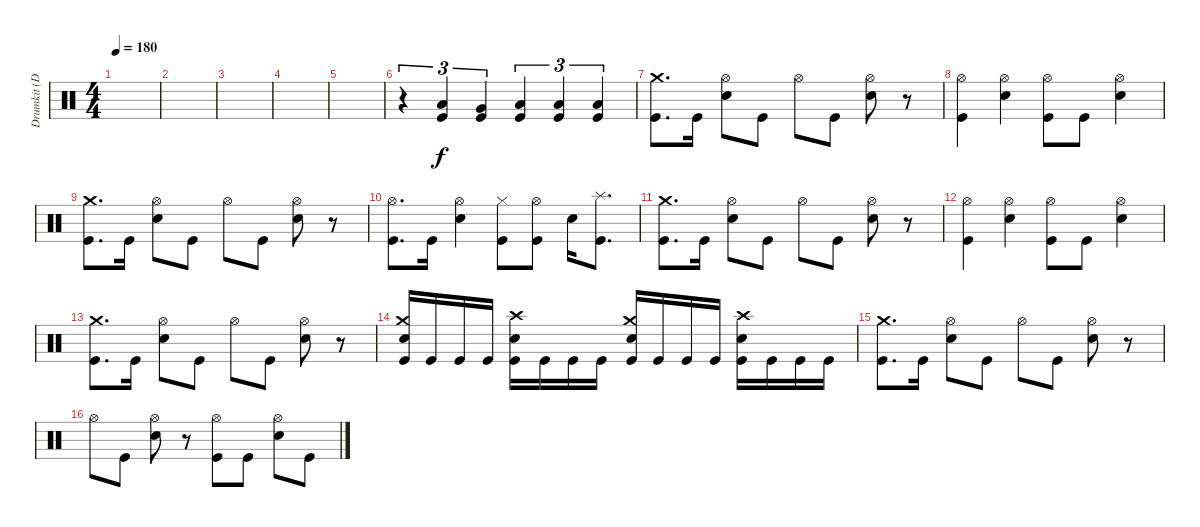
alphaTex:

\track ("Drumkit (DeGrasso)" "Drumkit (D") {instrument percussion}
\staff {score}
\articulation defaults
\ts (4 4)
\tempo 180
\clef neutral
\ks c
|
|
|
|
|
r.4{tu (3 2)} ("Kick (hit)" "Low Tom (hit)").4{tu (3 2)} ("Kick (hit)" "Very Low Tom (hit)").4{tu (3 2)} ("Kick (hit)" "Low Floor Tom (hit)").4{tu (3 2)} ("Kick (hit)" "Low Tom (hit)").4{tu (3 2)} ("Kick (hit)" "Low Floor Tom (hit)").4{tu (3 2)} |
("Kick (hit)" "Crash medium (hit)").8{d} "Kick (hit)".16 ("Snare (hit) 2" "Hi-Hat (open)").8 "Kick (hit)".8 "Hi-Hat (open)".8 "Kick (hit)".8 ("Snare (hit) 2" "Hi-Hat (open)").8 r.8 |
("Kick (hit)" "Hi-Hat (open)").4 ("Snare (hit) 2" "Hi-Hat (open)").4 ("Kick (hit)" "Hi-Hat (open)").8 "Kick (hit)".8 ("Snare (hit) 2" "Hi-Hat (open)").4 |
("Kick (hit)" "Crash medium (hit)").8{d} "Kick (hit)".16 ("Snare (hit) 2" "Hi-Hat (open)").8 "Kick (hit)".8 "Hi-Hat (open)".8 "Kick (hit)".8 ("Snare (hit) 2" "Hi-Hat (open)").8 r.8 |
("Kick (hit)" "Hi-Hat (open)").8{d} "Kick (hit)".16 ("Snare (hit) 2" "Hi-Hat (open)").4 ("Kick (hit)" "Hi-Hat (closed)").8 ("Hi-Hat (open)" "Kick (hit)").8 "Snare (hit) 2".16 ("Kick (hit)" "Splash (hit)").8{d} |
("Kick (hit)" "Crash medium (hit)").8{d} "Kick (hit)".16 ("Snare (hit) 2" "Hi-Hat (open)").8 "Kick (hit)".8 "Hi-Hat (open)".8 "Kick (hit)".8 ("Snare (hit) 2" "Hi-Hat (open)").8 r.8 |
("Kick (hit)" "Hi-Hat (open)").4 ("Snare (hit) 2" "Hi-Hat (open)").4 ("Kick (hit)" "Hi-Hat (open)").8 "Kick (hit)".8 ("Snare (hit) 2" "Hi-Hat (open)").4 |
("Kick (hit)" "Crash medium (hit)").8{d} "Kick (hit)".16 ("Snare (hit) 2" "Hi-Hat (open)").8 "Kick (hit)".8 "Hi-Hat (open)".8 "Kick (hit)".8 ("Snare (hit) 2" "Hi-Hat (open)").8 r.8 |
("Kick (hit)" "Snare (hit) 2" "Crash medium (hit)").16 "Kick (hit)".16 "Kick (hit)".16 "Kick (hit)".16 ("Kick (hit)" "Snare (hit) 2" "Crash high (hit)").16 "Kick (hit)".16 "Kick (hit)".16 "Kick (hit)".16 ("Kick (hit)" "Snare (hit) 2" "Crash medium (hit)").16 "Kick (hit)".16 "Kick (hit)".16 "Kick (hit)".16 ("Kick (hit)" "Snare (hit) 2" "Crash high (hit)").16 "Kick (hit)".16 "Kick (hit)".16 "Kick (hit)".16 |
("Kick (hit)" "Crash medium (hit)").8{d} "Kick (hit)".16 ("Snare (hit) 2" "Hi-Hat (open)").8 "Kick (hit)".8 "Hi-Hat (open)".8 "Kick (hit)".8 ("Snare (hit) 2" "Hi-Hat (open)").8 r.8 |
"Hi-Hat (open)".8 "Kick (hit)".8 ("Snare (hit) 2" "Hi-Hat (open)").8 r.8 ("Kick (hit)" "Hi-Hat (open)").8 "Kick (hit)".8 ("Snare (hit) 2" "Hi-Hat (open)").8 "Kick (hit)".8
